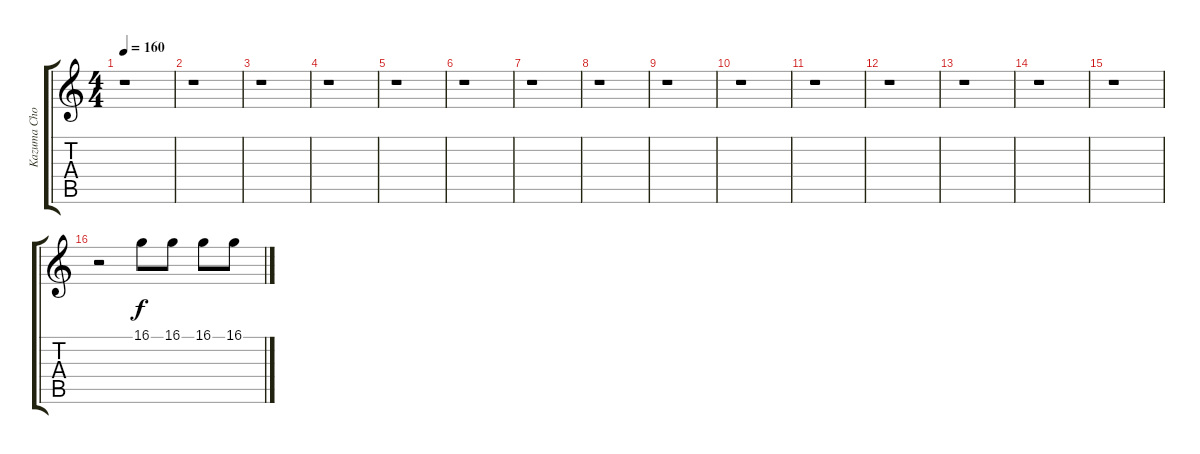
\track ("Kazuma Chorus" "Kazuma Cho") {instrument choiraahs}
\staff {score tabs}
\tuning (Eb4 Bb3 Gb3 Db3 Ab2 Eb2) {hide}
\ts (4 4)
\tempo 160
\clef g2
\ks c
r.1{dy f} |
r.1 |
r.1 |
r.1 |
r.1 |
r.1 |
r.1 |
r.1 |
r.1 |
r.1 |
r.1 |
r.1 |
r.1 |
r.1 |
r.1 |
r.2 16.1.8 16.1.8 16.1.8 16.1.8
